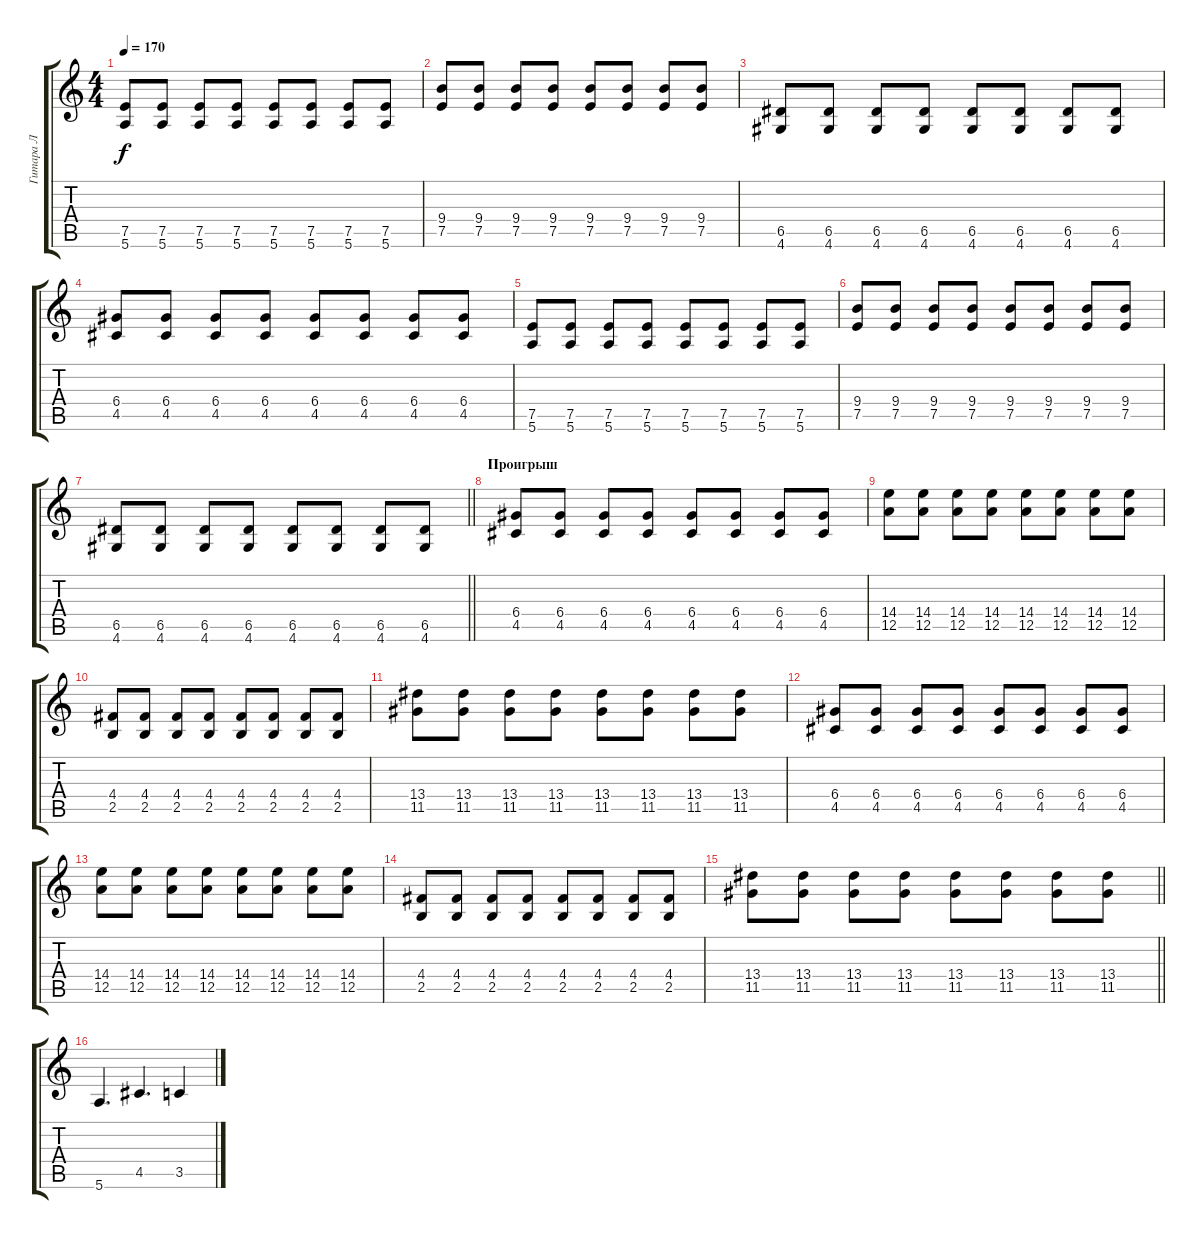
\track ("Гитара Л" "Гитара Л") {instrument distortionguitar}
\staff {score tabs}
\tuning (E4 B3 G3 D3 A2 E2) {hide}
\ts (4 4)
\tempo 170
\clef g2
\ks c
(7.5 5.6).8{dy f} (7.5 5.6).8 (7.5 5.6).8 (7.5 5.6).8 (7.5 5.6).8 (7.5 5.6).8 (7.5 5.6).8 (7.5 5.6).8 |
(9.4 7.5).8 (9.4 7.5).8 (9.4 7.5).8 (9.4 7.5).8 (9.4 7.5).8 (9.4 7.5).8 (9.4 7.5).8 (9.4 7.5).8 |
(6.5 4.6).8 (6.5 4.6).8 (6.5 4.6).8 (6.5 4.6).8 (6.5 4.6).8 (6.5 4.6).8 (6.5 4.6).8 (6.5 4.6).8 |
(6.4 4.5).8 (6.4 4.5).8 (6.4 4.5).8 (6.4 4.5).8 (6.4 4.5).8 (6.4 4.5).8 (6.4 4.5).8 (6.4 4.5).8 |
(7.5 5.6).8 (7.5 5.6).8 (7.5 5.6).8 (7.5 5.6).8 (7.5 5.6).8 (7.5 5.6).8 (7.5 5.6).8 (7.5 5.6).8 |
(9.4 7.5).8 (9.4 7.5).8 (9.4 7.5).8 (9.4 7.5).8 (9.4 7.5).8 (9.4 7.5).8 (9.4 7.5).8 (9.4 7.5).8 |
\barLineRight lightlight
(6.5 4.6).8 (6.5 4.6).8 (6.5 4.6).8 (6.5 4.6).8 (6.5 4.6).8 (6.5 4.6).8 (6.5 4.6).8 (6.5 4.6).8 |
\section ("" "Проигрыш")
(6.4 4.5).8 (6.4 4.5).8 (6.4 4.5).8 (6.4 4.5).8 (6.4 4.5).8 (6.4 4.5).8 (6.4 4.5).8 (6.4 4.5).8 |
(14.4 12.5).8 (14.4 12.5).8 (14.4 12.5).8 (14.4 12.5).8 (14.4 12.5).8 (14.4 12.5).8 (14.4 12.5).8 (14.4 12.5).8 |
(4.4 2.5).8 (4.4 2.5).8 (4.4 2.5).8 (4.4 2.5).8 (4.4 2.5).8 (4.4 2.5).8 (4.4 2.5).8 (4.4 2.5).8 |
(13.4 11.5).8 (13.4 11.5).8 (13.4 11.5).8 (13.4 11.5).8 (13.4 11.5).8 (13.4 11.5).8 (13.4 11.5).8 (13.4 11.5).8 |
(6.4 4.5).8 (6.4 4.5).8 (6.4 4.5).8 (6.4 4.5).8 (6.4 4.5).8 (6.4 4.5).8 (6.4 4.5).8 (6.4 4.5).8 |
(14.4 12.5).8 (14.4 12.5).8 (14.4 12.5).8 (14.4 12.5).8 (14.4 12.5).8 (14.4 12.5).8 (14.4 12.5).8 (14.4 12.5).8 |
(4.4 2.5).8 (4.4 2.5).8 (4.4 2.5).8 (4.4 2.5).8 (4.4 2.5).8 (4.4 2.5).8 (4.4 2.5).8 (4.4 2.5).8 |
\barLineRight lightlight
(13.4 11.5).8 (13.4 11.5).8 (13.4 11.5).8 (13.4 11.5).8 (13.4 11.5).8 (13.4 11.5).8 (13.4 11.5).8 (13.4 11.5).8 |
\section ("" " ")
5.6.4{d} 4.5.4{d} 3.5.4
